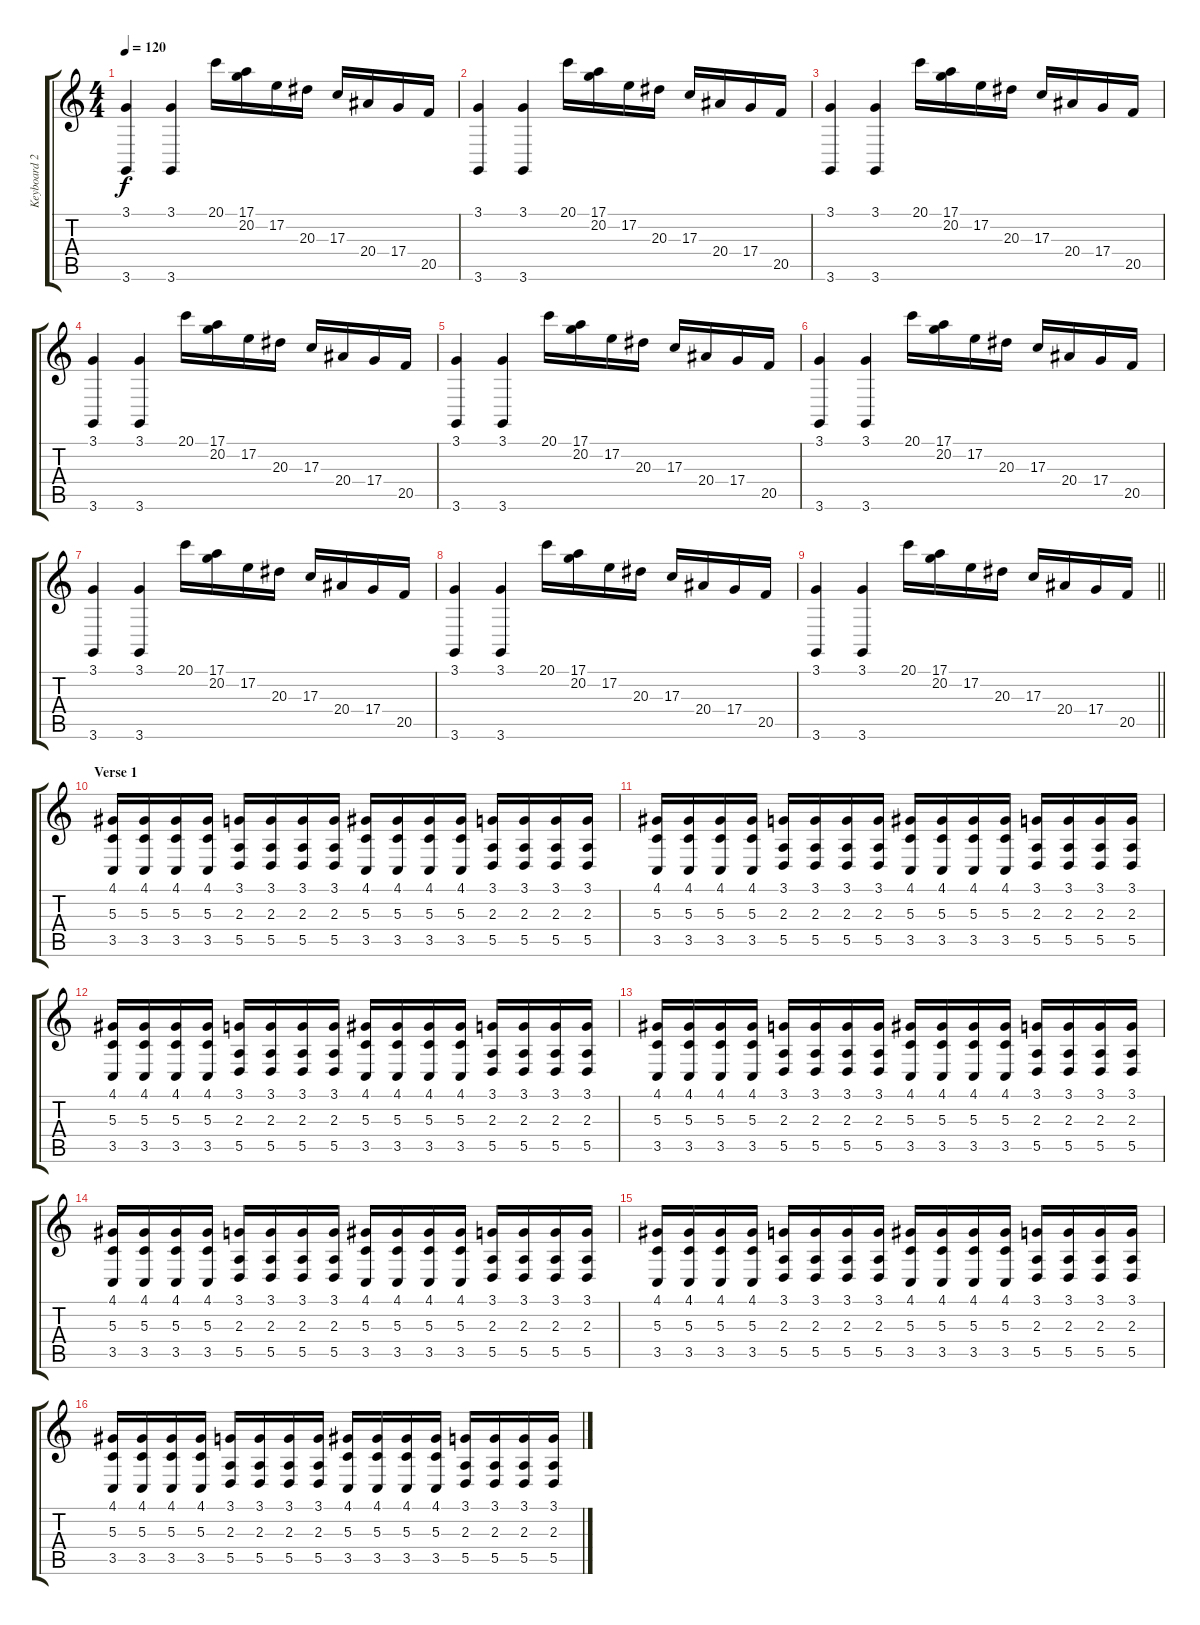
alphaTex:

\track ("Keyboard 2" "Keyboard 2") {instrument pad3polysynth}
\staff {score tabs}
\tuning (E4 B3 G3 D3 A2 E2) {hide}
\ts (4 4)
\tempo 120
\clef g2
\ks c
(3.1 3.6).4{dy f} (3.1 3.6).4 20.1.16 (17.1 20.2).16 17.2.16 20.3.16 17.3.16 20.4.16 17.4.16 20.5.16 |
(3.1 3.6).4 (3.1 3.6).4 20.1.16 (17.1 20.2).16 17.2.16 20.3.16 17.3.16 20.4.16 17.4.16 20.5.16 |
(3.1 3.6).4 (3.1 3.6).4 20.1.16 (17.1 20.2).16 17.2.16 20.3.16 17.3.16 20.4.16 17.4.16 20.5.16 |
(3.1 3.6).4 (3.1 3.6).4 20.1.16 (17.1 20.2).16 17.2.16 20.3.16 17.3.16 20.4.16 17.4.16 20.5.16 |
(3.1 3.6).4 (3.1 3.6).4 20.1.16 (17.1 20.2).16 17.2.16 20.3.16 17.3.16 20.4.16 17.4.16 20.5.16 |
(3.1 3.6).4 (3.1 3.6).4 20.1.16 (17.1 20.2).16 17.2.16 20.3.16 17.3.16 20.4.16 17.4.16 20.5.16 |
(3.1 3.6).4 (3.1 3.6).4 20.1.16 (17.1 20.2).16 17.2.16 20.3.16 17.3.16 20.4.16 17.4.16 20.5.16 |
(3.1 3.6).4 (3.1 3.6).4 20.1.16 (17.1 20.2).16 17.2.16 20.3.16 17.3.16 20.4.16 17.4.16 20.5.16 |
\barLineRight lightlight
(3.1 3.6).4 (3.1 3.6).4 20.1.16 (17.1 20.2).16 17.2.16 20.3.16 17.3.16 20.4.16 17.4.16 20.5.16 |
\section ("" "Verse 1")
(4.1 5.3 3.5).16 (4.1 5.3 3.5).16 (4.1 5.3 3.5).16 (4.1 5.3 3.5).16 (3.1 2.3 5.5).16 (3.1 2.3 5.5).16 (3.1 2.3 5.5).16 (3.1 2.3 5.5).16 (4.1 5.3 3.5).16 (4.1 5.3 3.5).16 (4.1 5.3 3.5).16 (4.1 5.3 3.5).16 (3.1 2.3 5.5).16 (3.1 2.3 5.5).16 (3.1 2.3 5.5).16 (3.1 2.3 5.5).16 |
(4.1 5.3 3.5).16 (4.1 5.3 3.5).16 (4.1 5.3 3.5).16 (4.1 5.3 3.5).16 (3.1 2.3 5.5).16 (3.1 2.3 5.5).16 (3.1 2.3 5.5).16 (3.1 2.3 5.5).16 (4.1 5.3 3.5).16 (4.1 5.3 3.5).16 (4.1 5.3 3.5).16 (4.1 5.3 3.5).16 (3.1 2.3 5.5).16 (3.1 2.3 5.5).16 (3.1 2.3 5.5).16 (3.1 2.3 5.5).16 |
(4.1 5.3 3.5).16 (4.1 5.3 3.5).16 (4.1 5.3 3.5).16 (4.1 5.3 3.5).16 (3.1 2.3 5.5).16 (3.1 2.3 5.5).16 (3.1 2.3 5.5).16 (3.1 2.3 5.5).16 (4.1 5.3 3.5).16 (4.1 5.3 3.5).16 (4.1 5.3 3.5).16 (4.1 5.3 3.5).16 (3.1 2.3 5.5).16 (3.1 2.3 5.5).16 (3.1 2.3 5.5).16 (3.1 2.3 5.5).16 |
(4.1 5.3 3.5).16 (4.1 5.3 3.5).16 (4.1 5.3 3.5).16 (4.1 5.3 3.5).16 (3.1 2.3 5.5).16 (3.1 2.3 5.5).16 (3.1 2.3 5.5).16 (3.1 2.3 5.5).16 (4.1 5.3 3.5).16 (4.1 5.3 3.5).16 (4.1 5.3 3.5).16 (4.1 5.3 3.5).16 (3.1 2.3 5.5).16 (3.1 2.3 5.5).16 (3.1 2.3 5.5).16 (3.1 2.3 5.5).16 |
(4.1 5.3 3.5).16 (4.1 5.3 3.5).16 (4.1 5.3 3.5).16 (4.1 5.3 3.5).16 (3.1 2.3 5.5).16 (3.1 2.3 5.5).16 (3.1 2.3 5.5).16 (3.1 2.3 5.5).16 (4.1 5.3 3.5).16 (4.1 5.3 3.5).16 (4.1 5.3 3.5).16 (4.1 5.3 3.5).16 (3.1 2.3 5.5).16 (3.1 2.3 5.5).16 (3.1 2.3 5.5).16 (3.1 2.3 5.5).16 |
(4.1 5.3 3.5).16 (4.1 5.3 3.5).16 (4.1 5.3 3.5).16 (4.1 5.3 3.5).16 (3.1 2.3 5.5).16 (3.1 2.3 5.5).16 (3.1 2.3 5.5).16 (3.1 2.3 5.5).16 (4.1 5.3 3.5).16 (4.1 5.3 3.5).16 (4.1 5.3 3.5).16 (4.1 5.3 3.5).16 (3.1 2.3 5.5).16 (3.1 2.3 5.5).16 (3.1 2.3 5.5).16 (3.1 2.3 5.5).16 |
(4.1 5.3 3.5).16 (4.1 5.3 3.5).16 (4.1 5.3 3.5).16 (4.1 5.3 3.5).16 (3.1 2.3 5.5).16 (3.1 2.3 5.5).16 (3.1 2.3 5.5).16 (3.1 2.3 5.5).16 (4.1 5.3 3.5).16 (4.1 5.3 3.5).16 (4.1 5.3 3.5).16 (4.1 5.3 3.5).16 (3.1 2.3 5.5).16 (3.1 2.3 5.5).16 (3.1 2.3 5.5).16 (3.1 2.3 5.5).16
